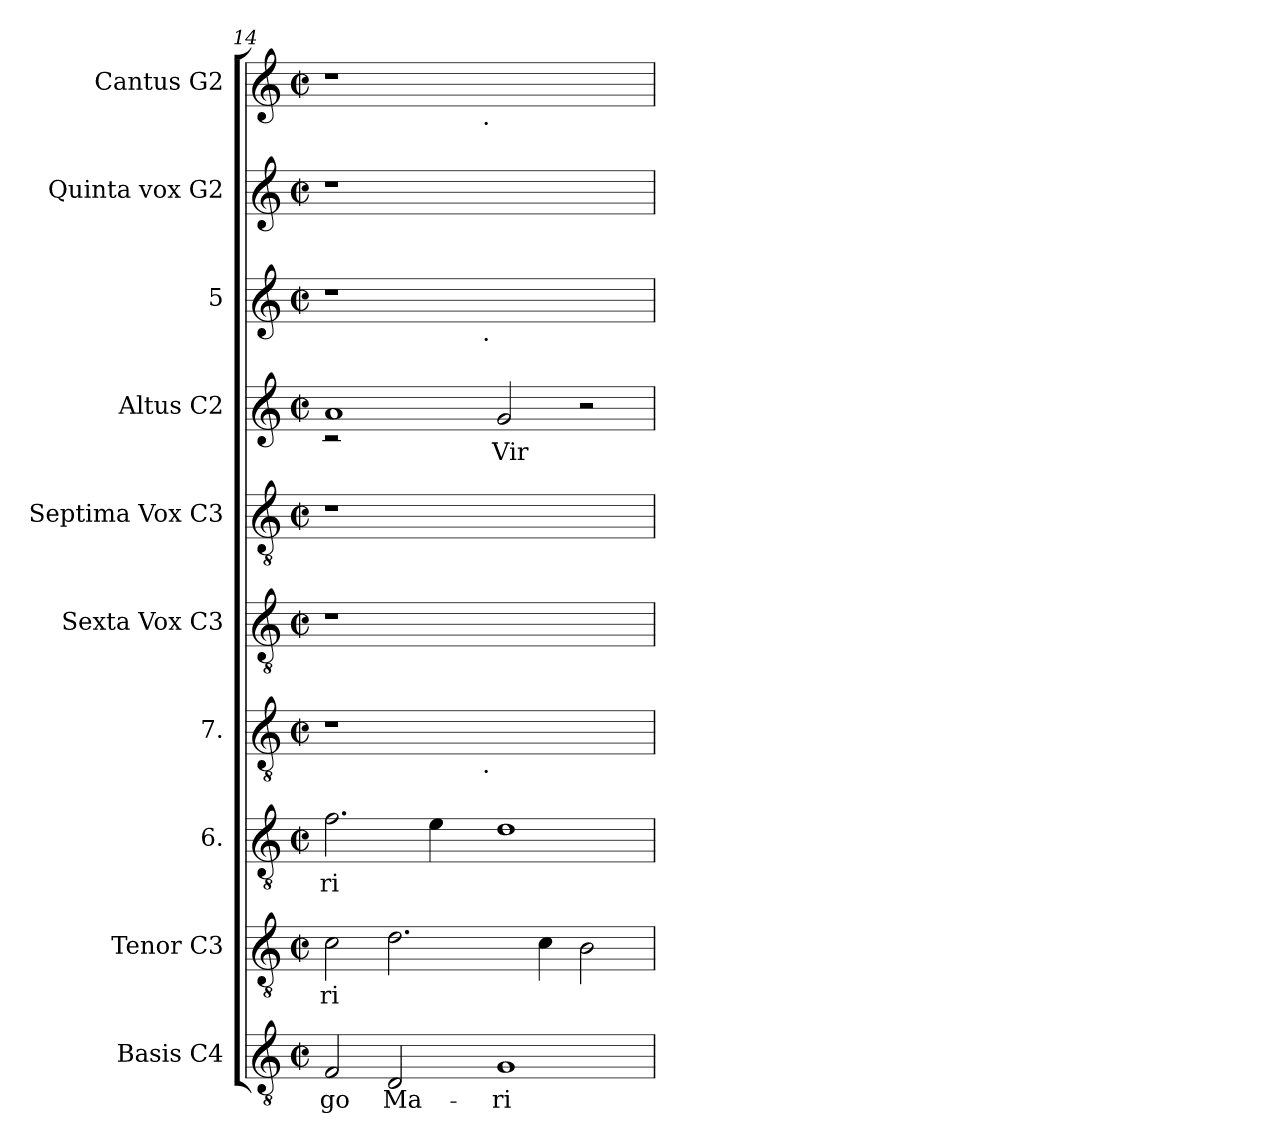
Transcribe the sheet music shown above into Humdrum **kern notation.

**kern	**text	**kern	**text	**kern	**text	**kern	**kern	**kern	**kern	**text	**kern	**kern	**kern
*part10	*part10	*part9	*part9	*part8	*part8	*part7	*part6	*part5	*part4	*part4	*part3	*part2	*part1
*staff10	*staff10	*staff9	*staff9	*staff8	*staff8	*staff7	*staff6	*staff5	*staff4	*staff4	*staff3	*staff2	*staff1
*I"Basis  C4	*	*I"Tenor  C3	*	*I"6.	*	*I"7.	*I"Sexta Vox  C3	*I"Septima  Vox C3	*I"Altus  C2	*	*I"5	*I"Quinta vox  G2	*I"Cantus  G2
*I'B	*	*I'T	*	*	*	*	*	*	*I'A	*	*	*	*I'C
*clefGv2	*	*clefGv2	*	*clefGv2	*	*clefGv2	*clefGv2	*clefGv2	*clefG2	*	*clefG2	*clefG2	*clefG2
*k[]	*	*k[]	*	*k[]	*	*k[]	*k[]	*k[]	*k[]	*	*k[]	*k[]	*k[]
*C:	*	*C:	*	*C:	*	*C:	*C:	*C:	*C:	*	*C:	*C:	*C:
*M2/2	*	*M2/2	*	*M2/2	*	*M2/2	*M2/2	*M2/2	*M2/2	*	*M2/2	*M2/2	*M2/2
*met(c|)	*	*met(c|)	*	*met(c|)	*	*met(c|)	*met(c|)	*met(c|)	*met(c|)	*	*met(c|)	*met(c|)	*met(c|)
=14	=14	=14	=14	=14	=14	=14	=14	=14	=14	=14	=14	=14	=14
!	!LO:LY:b:cj	!	!LO:LY:b:cj	!	!LO:LY:b:cj	!	!	!	!	!	!	!	!
*	*	*	*	*	*	*^	*	*	*^	*	*^	*	*^
2F/	-go	2c\	-ri-	2.f\	-ri-	1r	2ryy	1r	1r	1a	2r	.	1r	2ryy	1r	1r	2ryy
!	!LO:LY:b:cj	!	!LO:LY:b:cj	!	!	!	!	!	!	!	!	!	!	!	!	!	!
2D/	Ma-	2.d\	--	.	.	.	4ryy	.	.	.	1.ryy	.	.	4ryy	.	.	4ryy
!	!	!	!	!	!LO:LY:b:cj	!	!	!	!	!	!	!	!	!	!	!	!
.	.	.	.	4e\	--	.	8ryy	.	.	.	.	.	.	8ryy	.	.	8ryy
.	.	.	.	.	.	.	16ryy	.	.	.	.	.	.	16ryy	.	.	16ryy
.	.	.	.	.	.	.	64ryy	.	.	.	.	.	.	64ryy	.	.	64ryy
!	!	!	!	!	!	!	!	!	!	!	!	!	!	!	!	!	!LO:TX:b:t=.
!	!	!	!	!	!	!	!	!	!	!	!	!	!	!LO:TX:b:t=.	!	!	!
!	!	!	!	!	!	!	!LO:TX:b:t=.	!	!	!	!	!	!	!	!	!	!
.	.	.	.	.	.	.	1ryy	.	.	.	.	.	.	1ryy	.	.	1ryy
!	!LO:LY:b:cj	!	!	!	!LO:LY:b:cj	!	!	!	!	!	!	!LO:LY:b:cj	!	!	!	!	!
1G	-ri-	.	.	1d	--	1ryy	.	1ryy	1ryy	2g/	.	Vir-	1ryy	.	1ryy	1ryy	.
!	!	!	!LO:LY:b:cj	!	!	!	!	!	!	!	!	!	!	!	!	!	!
.	.	4c\	--	.	.	.	.	.	.	.	.	.	.	.	.	.	.
!	!	!	!LO:LY:b:cj	!	!	!	!	!	!	!	!	!	!	!	!	!	!
.	.	2B\	--	.	.	.	.	.	.	2r	.	.	.	.	.	.	.
.	.	.	.	.	.	.	32.ryy	.	.	.	.	.	.	32.ryy	.	.	32.ryy
*	*	*	*	*	*	*	*	*	*	*v	*v	*	*	*	*	*v	*v
*	*	*	*	*	*	*v	*v	*	*	*	*	*v	*v	*	*
=	=	=	=	=	=	=	=	=	=	=	=	=	=
*-	*-	*-	*-	*-	*-	*-	*-	*-	*-	*-	*-	*-	*-
